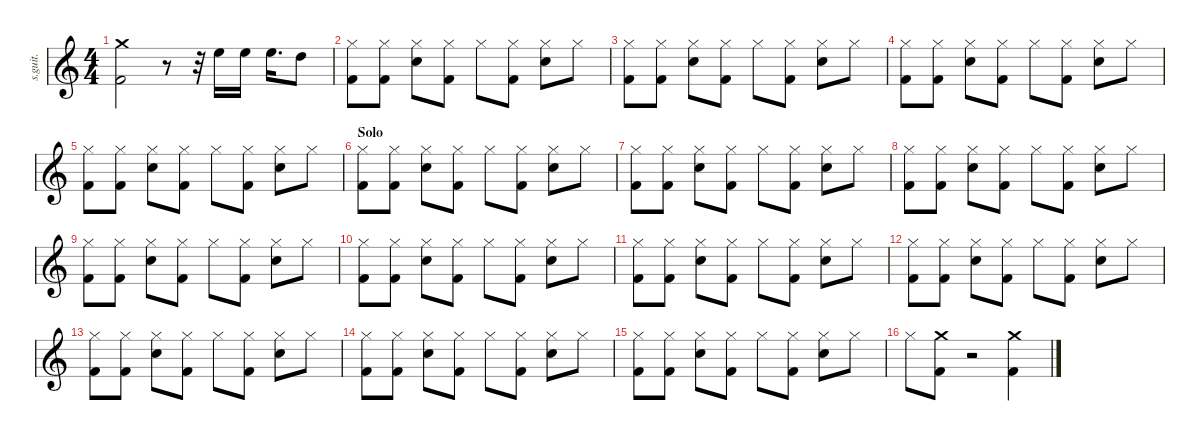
\defaultSystemsLayout 4
\hideDynamics
\bracketExtendMode nobrackets
\track ("Drums" "s.guit.") {instrument percussion}
\staff {score}
\articulation defaults
\ts (4 4)
\tempo (120 hide)
\clef g2
\ks c
("Kick (hit) 2" "Crash medium (hit)").2{dy mf} r.8 r.32 "High Floor Tom (hit)".16 "High Floor Tom (hit)".16 "High Floor Tom (hit)".16{d} "High Tom (hit)".8 |
("Kick (hit) 2" "Hi-Hat (closed)").8 ("Kick (hit) 2" "Hi-Hat (closed)").8 ("Snare (hit) 2" "Hi-Hat (closed)").8 ("Kick (hit) 2" "Hi-Hat (closed)").8 "Hi-Hat (closed)".8 ("Kick (hit) 2" "Hi-Hat (closed)").8 ("Snare (hit) 2" "Hi-Hat (closed)").8 "Hi-Hat (closed)".8 |
("Kick (hit) 2" "Hi-Hat (closed)").8 ("Kick (hit) 2" "Hi-Hat (closed)").8 ("Snare (hit) 2" "Hi-Hat (closed)").8 ("Kick (hit) 2" "Hi-Hat (closed)").8 "Hi-Hat (closed)".8 ("Kick (hit) 2" "Hi-Hat (closed)").8 ("Snare (hit) 2" "Hi-Hat (closed)").8 "Hi-Hat (closed)".8 |
("Kick (hit) 2" "Hi-Hat (closed)").8 ("Kick (hit) 2" "Hi-Hat (closed)").8 ("Snare (hit) 2" "Hi-Hat (closed)").8 ("Kick (hit) 2" "Hi-Hat (closed)").8 "Hi-Hat (closed)".8 ("Kick (hit) 2" "Hi-Hat (closed)").8 ("Snare (hit) 2" "Hi-Hat (closed)").8 "Hi-Hat (closed)".8 |
("Kick (hit) 2" "Hi-Hat (closed)").8 ("Kick (hit) 2" "Hi-Hat (closed)").8 ("Snare (hit) 2" "Hi-Hat (closed)").8 ("Kick (hit) 2" "Hi-Hat (closed)").8 "Hi-Hat (closed)".8 ("Kick (hit) 2" "Hi-Hat (closed)").8 ("Snare (hit) 2" "Hi-Hat (closed)").8 "Hi-Hat (closed)".8 |
\section ("" "Solo")
("Kick (hit) 2" "Hi-Hat (closed)").8 ("Kick (hit) 2" "Hi-Hat (closed)").8 ("Snare (hit) 2" "Hi-Hat (closed)").8 ("Kick (hit) 2" "Hi-Hat (closed)").8 "Hi-Hat (closed)".8 ("Kick (hit) 2" "Hi-Hat (closed)").8 ("Snare (hit) 2" "Hi-Hat (closed)").8 "Hi-Hat (closed)".8 |
("Kick (hit) 2" "Hi-Hat (closed)").8 ("Kick (hit) 2" "Hi-Hat (closed)").8 ("Snare (hit) 2" "Hi-Hat (closed)").8 ("Kick (hit) 2" "Hi-Hat (closed)").8 "Hi-Hat (closed)".8 ("Kick (hit) 2" "Hi-Hat (closed)").8 ("Snare (hit) 2" "Hi-Hat (closed)").8 "Hi-Hat (closed)".8 |
("Kick (hit) 2" "Hi-Hat (closed)").8 ("Kick (hit) 2" "Hi-Hat (closed)").8 ("Snare (hit) 2" "Hi-Hat (closed)").8 ("Kick (hit) 2" "Hi-Hat (closed)").8 "Hi-Hat (closed)".8 ("Kick (hit) 2" "Hi-Hat (closed)").8 ("Snare (hit) 2" "Hi-Hat (closed)").8 "Hi-Hat (closed)".8 |
("Kick (hit) 2" "Hi-Hat (closed)").8 ("Kick (hit) 2" "Hi-Hat (closed)").8 ("Snare (hit) 2" "Hi-Hat (closed)").8 ("Kick (hit) 2" "Hi-Hat (closed)").8 "Hi-Hat (closed)".8 ("Kick (hit) 2" "Hi-Hat (closed)").8 ("Snare (hit) 2" "Hi-Hat (closed)").8 "Hi-Hat (closed)".8 |
("Kick (hit) 2" "Hi-Hat (closed)").8 ("Kick (hit) 2" "Hi-Hat (closed)").8 ("Snare (hit) 2" "Hi-Hat (closed)").8 ("Kick (hit) 2" "Hi-Hat (closed)").8 "Hi-Hat (closed)".8 ("Kick (hit) 2" "Hi-Hat (closed)").8 ("Snare (hit) 2" "Hi-Hat (closed)").8 "Hi-Hat (closed)".8 |
("Kick (hit) 2" "Hi-Hat (closed)").8 ("Kick (hit) 2" "Hi-Hat (closed)").8 ("Snare (hit) 2" "Hi-Hat (closed)").8 ("Kick (hit) 2" "Hi-Hat (closed)").8 "Hi-Hat (closed)".8 ("Kick (hit) 2" "Hi-Hat (closed)").8 ("Snare (hit) 2" "Hi-Hat (closed)").8 "Hi-Hat (closed)".8 |
("Kick (hit) 2" "Hi-Hat (closed)").8 ("Kick (hit) 2" "Hi-Hat (closed)").8 ("Snare (hit) 2" "Hi-Hat (closed)").8 ("Kick (hit) 2" "Hi-Hat (closed)").8 "Hi-Hat (closed)".8 ("Kick (hit) 2" "Hi-Hat (closed)").8 ("Snare (hit) 2" "Hi-Hat (closed)").8 "Hi-Hat (closed)".8 |
("Kick (hit) 2" "Hi-Hat (closed)").8 ("Kick (hit) 2" "Hi-Hat (closed)").8 ("Snare (hit) 2" "Hi-Hat (closed)").8 ("Kick (hit) 2" "Hi-Hat (closed)").8 "Hi-Hat (closed)".8 ("Kick (hit) 2" "Hi-Hat (closed)").8 ("Snare (hit) 2" "Hi-Hat (closed)").8 "Hi-Hat (closed)".8 |
("Kick (hit) 2" "Hi-Hat (closed)").8 ("Kick (hit) 2" "Hi-Hat (closed)").8 ("Snare (hit) 2" "Hi-Hat (closed)").8 ("Kick (hit) 2" "Hi-Hat (closed)").8 "Hi-Hat (closed)".8 ("Kick (hit) 2" "Hi-Hat (closed)").8 ("Snare (hit) 2" "Hi-Hat (closed)").8 "Hi-Hat (closed)".8 |
("Kick (hit) 2" "Hi-Hat (closed)").8 ("Kick (hit) 2" "Hi-Hat (closed)").8 ("Snare (hit) 2" "Hi-Hat (closed)").8 ("Kick (hit) 2" "Hi-Hat (closed)").8 "Hi-Hat (closed)".8 ("Kick (hit) 2" "Hi-Hat (closed)").8 ("Snare (hit) 2" "Hi-Hat (closed)").8 "Hi-Hat (closed)".8 |
"Hi-Hat (closed)".8 ("Crash medium (hit)" "Kick (hit) 2").8 r.2 ("Kick (hit) 2" "Crash medium (hit)").4
